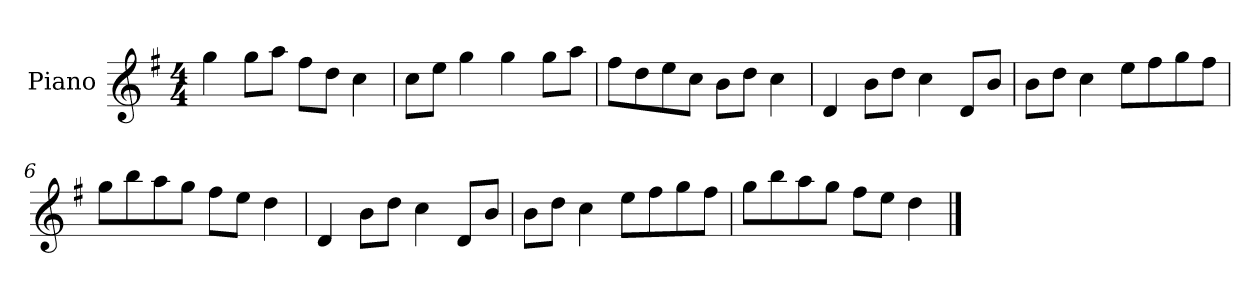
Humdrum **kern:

**kern
*part1
*staff1
*I"Piano
*I'P-no
*clefG2
*k[f#]
*M4/4
*MM90
=1
4gg\
8gg\L
8aa\J
8ff#\L
8dd\J
4cc\
=2
8cc\L
8ee\J
4gg\
4gg\
8gg\L
8aa\J
=3
8ff#\L
8dd\
8ee\
8cc\J
8b\L
8dd\J
4cc\
=4
4d/
8b\L
8dd\J
4cc\
8d/L
8b/J
=5
8b\L
8dd\J
4cc\
8ee\L
8ff#\
8gg\
8ff#\J
!!LO:LB:g=z
=6
8gg\L
8bb\
8aa\
8gg\J
8ff#\L
8ee\J
4dd\
=7
4d/
8b\L
8dd\J
4cc\
8d/L
8b/J
=8
8b\L
8dd\J
4cc\
8ee\L
8ff#\
8gg\
8ff#\J
=9
8gg\L
8bb\
8aa\
8gg\J
8ff#\L
8ee\J
4dd\
==
*-
